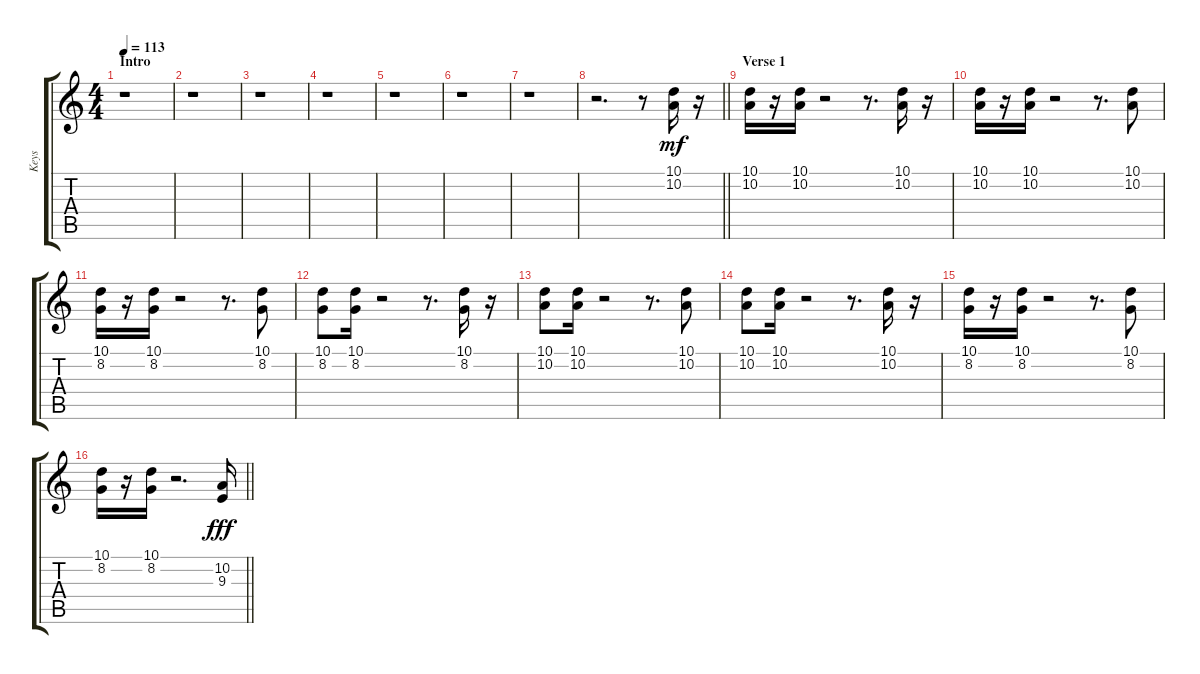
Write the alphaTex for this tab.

\track ("Keys" "Keys") {instrument lead5charang}
\staff {score tabs}
\tuning (E4 B3 G3 D3 A2 E2) {hide}
\ts (4 4)
\section ("" "Intro")
\tempo 113
\clef g2
\ks c
r.1{dy mf instrument lead5charang} |
r.1 |
r.1 |
r.1 |
r.1 |
r.1 |
r.1 |
\barLineRight lightlight
r.2{d} r.8 (10.1 10.2).16 r.16 |
\section ("" "Verse 1")
(10.1 10.2).16 r.16 (10.1 10.2).16 r.2 r.8{d} (10.1 10.2).16 r.16 |
(10.1 10.2).16 r.16 (10.1 10.2).16 r.2 r.8{d} (10.1 10.2).8 |
(10.1 8.2).16 r.16 (10.1 8.2).16 r.2 r.8{d} (10.1 8.2).8 |
(10.1 8.2).8 (10.1 8.2).16 r.2 r.8{d} (10.1 8.2).16 r.16 |
(10.1 10.2).8 (10.1 10.2).16 r.2 r.8{d} (10.1 10.2).8 |
(10.1 10.2).8 (10.1 10.2).16 r.2 r.8{d} (10.1 10.2).16 r.16 |
(10.1 8.2).16 r.16 (10.1 8.2).16 r.2 r.8{d} (10.1 8.2).8 |
\barLineRight lightlight
(10.1 8.2).16 r.16 (10.1 8.2).16 r.2{d} (10.2 9.3).16{dy fff}
